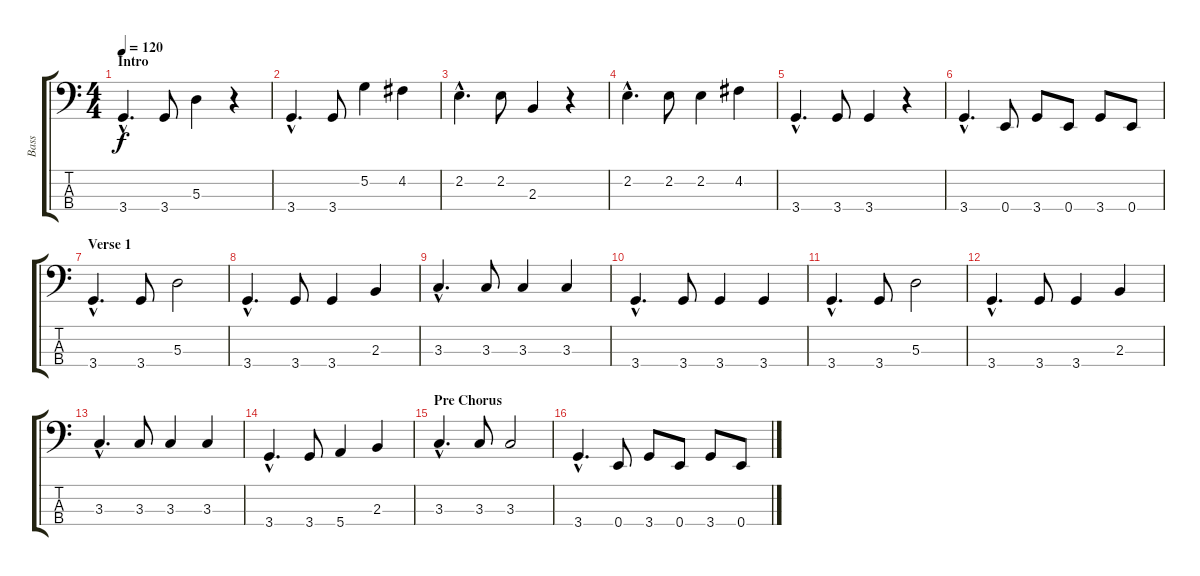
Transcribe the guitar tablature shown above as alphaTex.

\track ("Bass" "Bass") {instrument electricbasspick}
\staff {score tabs}
\tuning (G2 D2 A1 E1) {hide}
\ts (4 4)
\section ("" "Intro")
\tempo 120
\clef f4
\ks c
3.4{hac}.4{d dy f instrument electricbasspick} 3.4.8 5.3.4 r.4 |
3.4{hac}.4{d} 3.4.8 5.2.4 4.2.4 |
2.2{hac}.4{d} 2.2.8 2.3.4 r.4 |
2.2{hac}.4{d} 2.2.8 2.2.4 4.2.4 |
3.4{hac}.4{d} 3.4.8 3.4.4 r.4 |
3.4{hac}.4{d} 0.4.8 3.4.8 0.4.8 3.4.8 0.4.8 |
\section ("" "Verse 1")
3.4{hac}.4{d} 3.4.8 5.3.2 |
3.4{hac}.4{d} 3.4.8 3.4.4 2.3.4 |
3.3{hac}.4{d} 3.3.8 3.3.4 3.3.4 |
3.4{hac}.4{d} 3.4.8 3.4.4 3.4.4 |
3.4{hac}.4{d} 3.4.8 5.3.2 |
3.4{hac}.4{d} 3.4.8 3.4.4 2.3.4 |
3.3{hac}.4{d} 3.3.8 3.3.4 3.3.4 |
3.4{hac}.4{d} 3.4.8 5.4.4 2.3.4 |
\section ("" "Pre Chorus")
3.3{hac}.4{d} 3.3.8 3.3.2 |
3.4{hac}.4{d} 0.4.8 3.4.8 0.4.8 3.4.8 0.4.8
